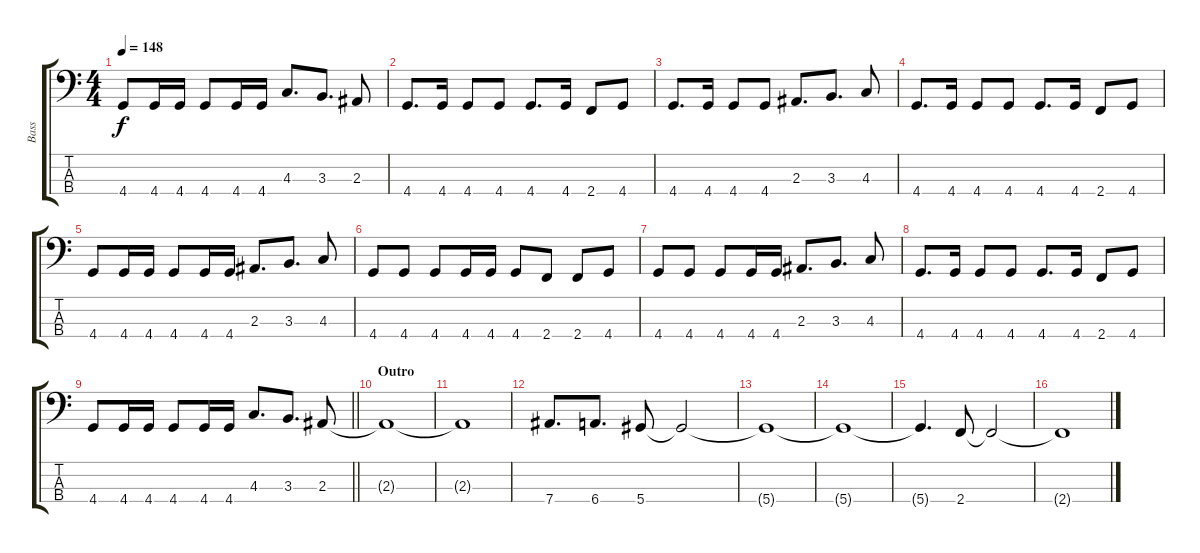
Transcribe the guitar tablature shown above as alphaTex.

\track ("Bass" "Bass") {instrument electricbassfinger}
\staff {score tabs}
\tuning (Gb2 Db2 Ab1 Eb1) {hide}
\ts (4 4)
\tempo 148
\clef f4
\ks c
4.4.8{dy f} 4.4.16 4.4.16 4.4.8 4.4.16 4.4.16 4.3.8{d} 3.3.8{d} 2.3.8 |
4.4.8{d} 4.4.16 4.4.8 4.4.8 4.4.8{d} 4.4.16 2.4.8 4.4.8 |
4.4.8{d} 4.4.16 4.4.8 4.4.8 2.3.8{d} 3.3.8{d} 4.3.8 |
4.4.8{d} 4.4.16 4.4.8 4.4.8 4.4.8{d} 4.4.16 2.4.8 4.4.8 |
4.4.8 4.4.16 4.4.16 4.4.8 4.4.16 4.4.16 2.3.8{d} 3.3.8{d} 4.3.8 |
4.4.8 4.4.8 4.4.8 4.4.16 4.4.16 4.4.8 2.4.8 2.4.8 4.4.8 |
4.4.8 4.4.8 4.4.8 4.4.16 4.4.16 2.3.8{d} 3.3.8{d} 4.3.8 |
4.4.8{d} 4.4.16 4.4.8 4.4.8 4.4.8{d} 4.4.16 2.4.8 4.4.8 |
\barLineRight lightlight
4.4.8 4.4.16 4.4.16 4.4.8 4.4.16 4.4.16 4.3.8{d} 3.3.8{d} 2.3.8 |
\section ("" "Outro")
2.3{t}.1 |
2.3{t}.1 |
7.4.8{d} 6.4.8{d} 5.4.8 5.4{t}.2 |
5.4{t}.1 |
5.4{t}.1 |
5.4{t}.4{d} 2.4.8 2.4{t}.2 |
2.4{t}.1
